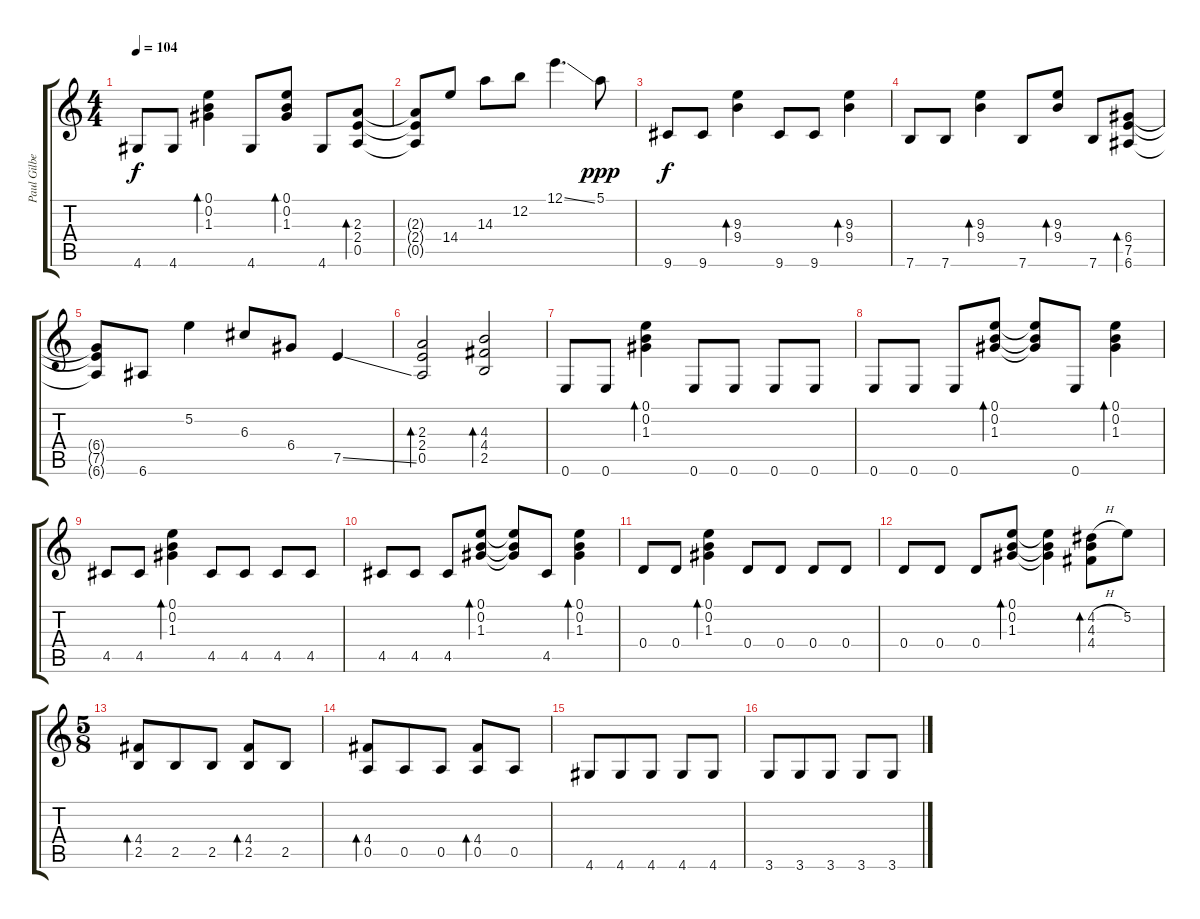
\track ("Paul Gilbert" "Paul Gilbe") {instrument overdrivenguitar}
\staff {score tabs}
\tuning (E4 B3 G3 D3 A2 E2) {hide}
\ts (4 4)
\tempo 104
\clef g2
\ks c
4.6.8{dy f} 4.6.8 (0.1 0.2 1.3).4{bd 30} 4.6.8 (0.1 0.2 1.3).8{bd 30} 4.6.8 (2.3 2.4 0.5).8{bd 30} |
(2.3{t} 2.4{t} 0.5{t}).8 14.4.8 14.3.8 12.2.8 12.1{ss}.4{d} 5.1.8{dy ppp} |
9.6.8{dy f} 9.6.8 (9.3 9.4).4{bd 30} 9.6.8 9.6.8 (9.3 9.4).4{bd 30} |
7.6.8 7.6.8 (9.3 9.4).4{bd 30} 7.6.8 (9.3 9.4).8{bd 30} 7.6.8 (6.4 7.5 6.6).8{bd 30} |
(6.4{t} 7.5{t} 6.6{t}).8 6.6.8 5.2.4 6.3.8 6.4.8 7.5{ss}.4 |
(2.3 2.4 0.5).2{bd 30} (4.3 4.4 2.5).2{bd 30} |
0.6.8 0.6.8 (0.1 0.2 1.3).4{bd 30} 0.6.8 0.6.8 0.6.8 0.6.8 |
0.6.8 0.6.8 0.6.8 (0.1 0.2 1.3).8{bd 30} (0.1{t} 0.2{t} 1.3{t}).8 0.6.8 (0.1 0.2 1.3).4{bd 30} |
4.5.8 4.5.8 (0.1 0.2 1.3).4{bd 30} 4.5.8 4.5.8 4.5.8 4.5.8 |
4.5.8 4.5.8 4.5.8 (0.1 0.2 1.3).8{bd 30} (0.1{t} 0.2{t} 1.3{t}).8 4.5.8 (0.1 0.2 1.3).4{bd 30} |
0.4.8 0.4.8 (0.1 0.2 1.3).4{bd 30} 0.4.8 0.4.8 0.4.8 0.4.8 |
0.4.8 0.4.8 0.4.8 (0.1 0.2 1.3).8{bd 30} (0.1{t} 0.2{t} 1.3{t}).4 (4.2{h} 4.3 4.4).8{bd 30} 5.2.8 |
\ts (5 8)
(4.4 2.5).8{bd 30} 2.5.8 2.5.8 (4.4 2.5).8{bd 30} 2.5.8 |
(4.4 0.5).8{bd 30} 0.5.8 0.5.8 (4.4 0.5).8{bd 30} 0.5.8 |
4.6.8 4.6.8 4.6.8 4.6.8 4.6.8 |
3.6.8 3.6.8 3.6.8 3.6.8 3.6.8
